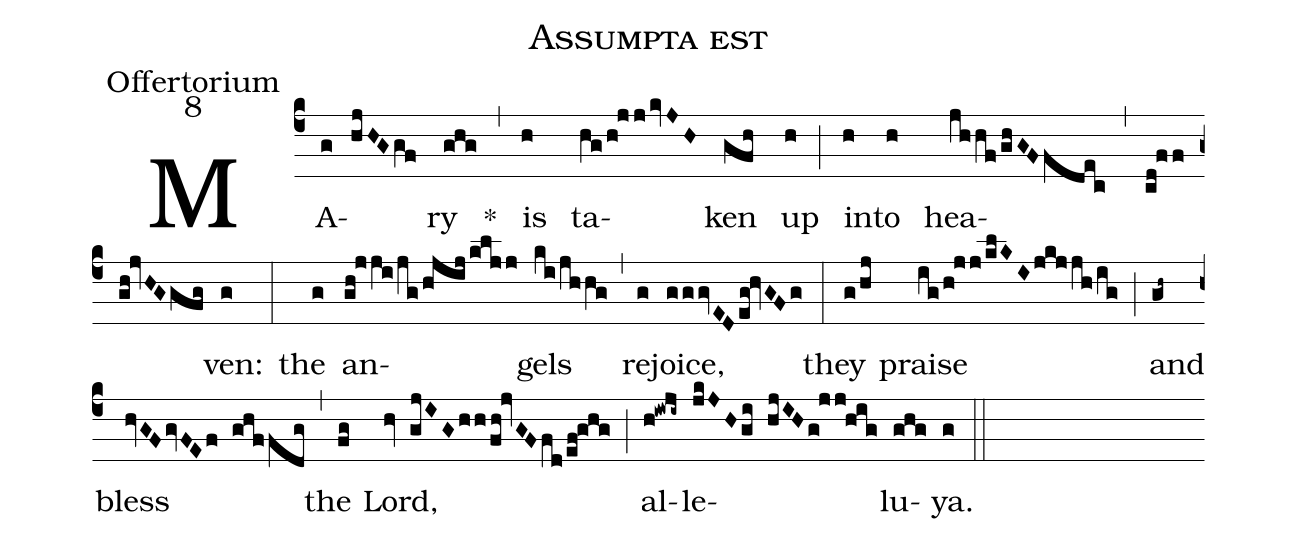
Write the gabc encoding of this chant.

name:Assumpta est;
office-part:Offertorium;
mode:8;
%%
(c4) MA(g hjHGgf)ry(ghg) *(,) is(h) ta(hg/h!jj/kvJH)ken(gfh) up(h) (;) in(h)to(h) hea(jhhf/ghGF/fdec,cd!ff/gh!jvHGgfg)ven:(g) (:) the(g) an(gh!jji/jg/hjij/kljj)gels(ki/jhhg) (,) re(g)joice,(gggvED/eg!hvGFg) (:) they(g/hj) praise(ig/h!jj/klKI/jkjjh/ig) (;) and(gh~) bless(hvGF/gvFEf ghffdg) (,) the(fg) Lord,(hv gjIG/hh/fh!jvGF/fd/ef!ghg) (;) al(h!iwji~)le(jkJH/gi hjIH/g!jj!hig)lu(ghg)ya.(g) (::)
